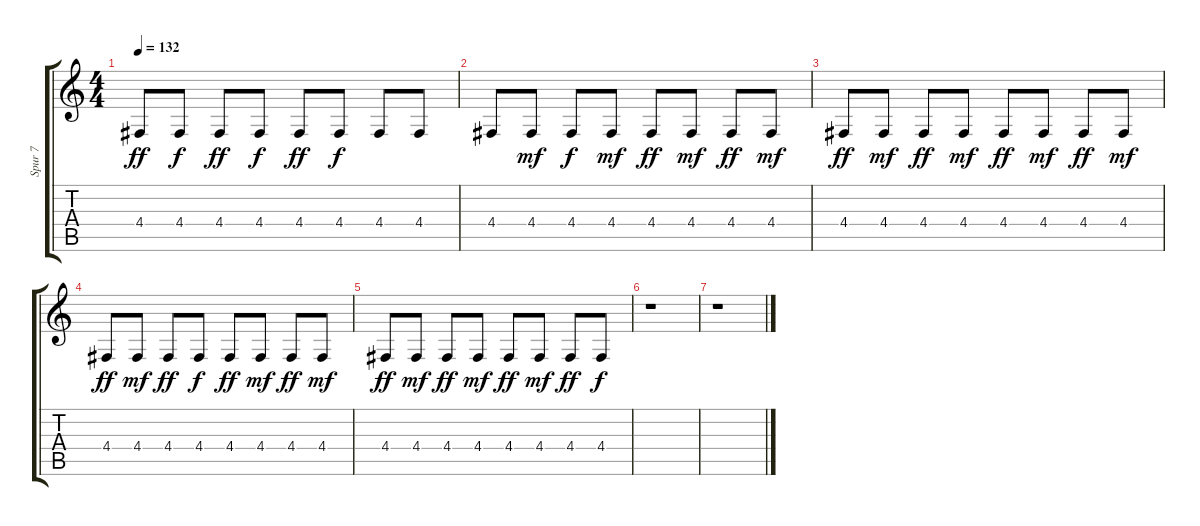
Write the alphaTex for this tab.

\track ("Spur 7" "Spur 7") {instrument celesta}
\staff {score tabs}
\tuning (E4 B3 G3 D3 A2 E2) {hide}
\ts (4 4)
\tempo 132
\clef g2
\ks c
4.4.8{dy ff} 4.4.8{dy f} 4.4.8{dy ff} 4.4.8{dy f} 4.4.8{dy ff} 4.4.8{dy f} 4.4.8 4.4.8 |
4.4.8 4.4.8{dy mf} 4.4.8{dy f} 4.4.8{dy mf} 4.4.8{dy ff} 4.4.8{dy mf} 4.4.8{dy ff} 4.4.8{dy mf} |
4.4.8{dy ff} 4.4.8{dy mf} 4.4.8{dy ff} 4.4.8{dy mf} 4.4.8{dy ff} 4.4.8{dy mf} 4.4.8{dy ff} 4.4.8{dy mf} |
4.4.8{dy ff} 4.4.8{dy mf} 4.4.8{dy ff} 4.4.8{dy f} 4.4.8{dy ff} 4.4.8{dy mf} 4.4.8{dy ff} 4.4.8{dy mf} |
4.4.8{dy ff} 4.4.8{dy mf} 4.4.8{dy ff} 4.4.8{dy mf} 4.4.8{dy ff} 4.4.8{dy mf} 4.4.8{dy ff} 4.4.8{dy f} |
r.1 |
r.1
